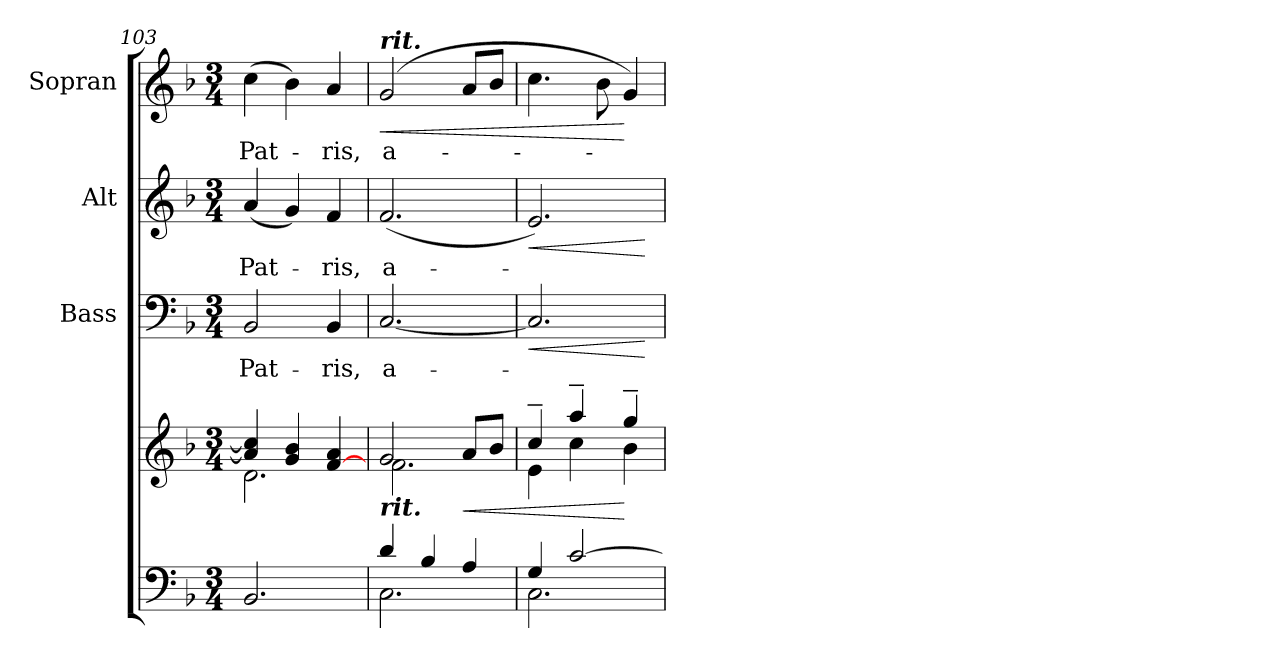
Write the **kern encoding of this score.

**kern	**kern	**dynam	**kern	**text	**dynam	**kern	**text	**dynam	**kern	**text	**dynam
*part4	*part4	*part4	*part3	*part3	*part3	*part2	*part2	*part2	*part1	*part1	*part1
*staff5	*staff4	*staff4/5	*staff3	*staff3	*staff3	*staff2	*staff2	*staff2	*staff1	*staff1	*staff1
*	*	*	*I"Bass	*	*	*I"Alt	*	*	*I"Sopran	*	*
*	*	*	*I'B.	*	*	*I'A.	*	*	*I'S.	*	*
*clefF4	*clefG2	*	*clefF4	*	*	*clefG2	*	*	*clefG2	*	*
*k[b-]	*k[b-]	*	*k[b-]	*	*	*k[b-]	*	*	*k[b-]	*	*
*F:	*F:	*	*F:	*	*	*F:	*	*	*F:	*	*
*M3/4	*M3/4	*	*M3/4	*	*	*M3/4	*	*	*M3/4	*	*
=103	=103	=103	=103	=103	=103	=103	=103	=103	=103	=103	=103
*	*^	*	*	*	*	*	*	*	*	*	*
!	!	!	!	!	!LO:LY:b	!	!	!LO:LY:b	!	!	!LO:LY:b	!
2.BB-/	4a/] 4cc/]	2.d\	.	2BB-/	Pat-	.	(<4a/	Pat-	.	(>4cc\	Pat-	.
.	4g/ 4b-/	.	.	.	.	.	4g/)	.	.	4b-\)	.	.
!	!	!	!	!	!LO:LY:b	!	!	!LO:LY:b	!	!	!LO:LY:b	!
.	[<4f/ 4a/	.	.	4BB-/	-ris,	.	4f/	-ris,	.	4a/	-ris,	.
=104	=104	=104	=104	=104	=104	=104	=104	=104	=104	=104	=104	=104
*^	*	*	*	*	*	*	*	*	*	*	*	*
!	!	!	!	!	!	!	!	!	!	!	!LO:TX:a:Bi:t=rit.	!	!
!	!	!LO:TX:b:Bi:t=rit.	!	!	!	!	!	!	!	!	!	!	!
!	!	!	!	!	!	!LO:LY:b	!	!	!LO:LY:b	!	!	!LO:LY:b	!LO:HP:b
4d/	2.C\	2g/	2.f\	.	[2.C/	a-	.	(<2.f/	a-	.	(2g/	a-	<
4B-/	.	.	.	.	.	.	.	.	.	.	.	.	.
!	!	!	!	!LO:HP:b	!	!	!	!	!	!	!	!	!
4A/	.	8a/L	.	<	.	.	.	.	.	.	8a/L	.	.
.	.	8b-/J	.	.	.	.	.	.	.	.	8b-/J	.	.
=105	=105	=105	=105	=105	=105	=105	=105	=105	=105	=105	=105	=105	=105
!	!	!	!	!	!	!	!LO:HP:b	!	!	!LO:HP:b	!	!	!
4G/	2.C\	4cc~>/	4e\	.	2.C/]	.	<	2.e/)	.	<	4.cc\	.	.
[>2c/	.	4aa~>/	4cc\	.	.	.	.	.	.	.	.	.	.
.	.	.	.	.	.	.	.	.	.	.	8b-\	.	.
.	.	4gg~>/	4b-\	[	.	.	.	.	.	.	4g/)	.	[
*v	*v	*	*	*	*	*	*	*	*	*	*	*	*
*	*v	*v	*	*	*	*	*	*	*	*	*	*
.	.	.	.	.	[	.	.	[	.	.	.
=	=	=	=	=	=	=	=	=	=	=	=
*-	*-	*-	*-	*-	*-	*-	*-	*-	*-	*-	*-
